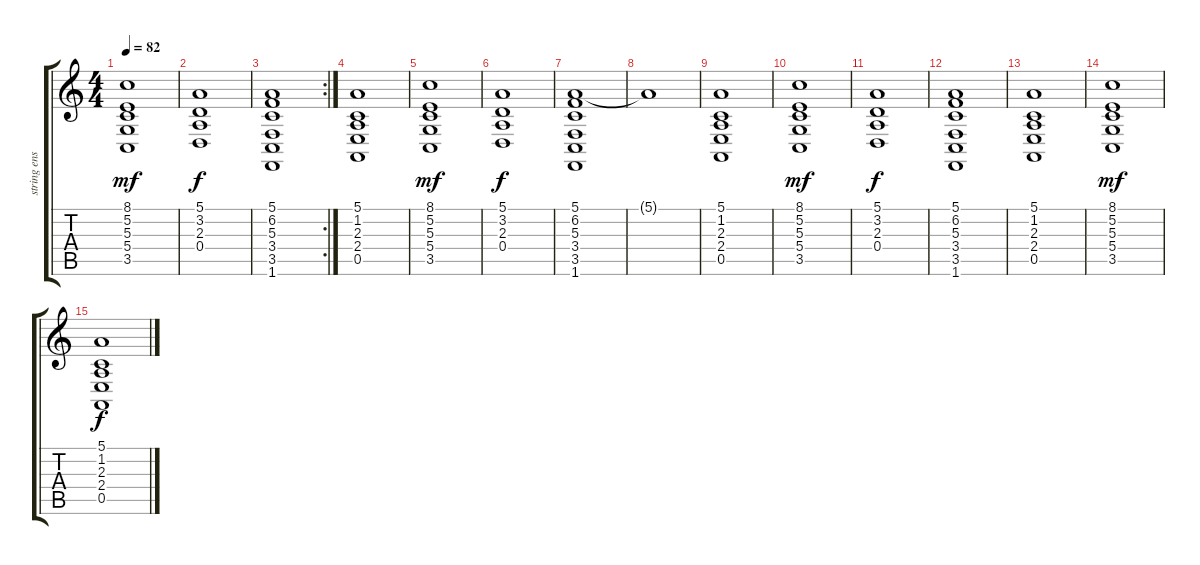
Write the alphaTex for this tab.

\track ("string ensemble I" "string ens") {instrument stringensemble1}
\staff {score tabs}
\tuning (E4 B3 G3 D3 A2 E2) {hide}
\ts (4 4)
\tempo 82
\clef g2
\ks c
(8.1 5.2 5.3 5.4 3.5).1{dy mf} |
(5.1 3.2 2.3 0.4).1{dy f} |
\rc 2
(5.1 6.2 5.3 3.4 3.5 1.6).1 |
(5.1 1.2 2.3 2.4 0.5).1 |
(8.1 5.2 5.3 5.4 3.5).1{dy mf} |
(5.1 3.2 2.3 0.4).1{dy f} |
(5.1 6.2 5.3 3.4 3.5 1.6).1 |
5.1{t}.1 |
(5.1 1.2 2.3 2.4 0.5).1 |
(8.1 5.2 5.3 5.4 3.5).1{dy mf} |
(5.1 3.2 2.3 0.4).1{dy f} |
(5.1 6.2 5.3 3.4 3.5 1.6).1 |
(5.1 1.2 2.3 2.4 0.5).1 |
(8.1 5.2 5.3 5.4 3.5).1{dy mf} |
(5.1 1.2 2.3 2.4 0.5).1{dy f}
